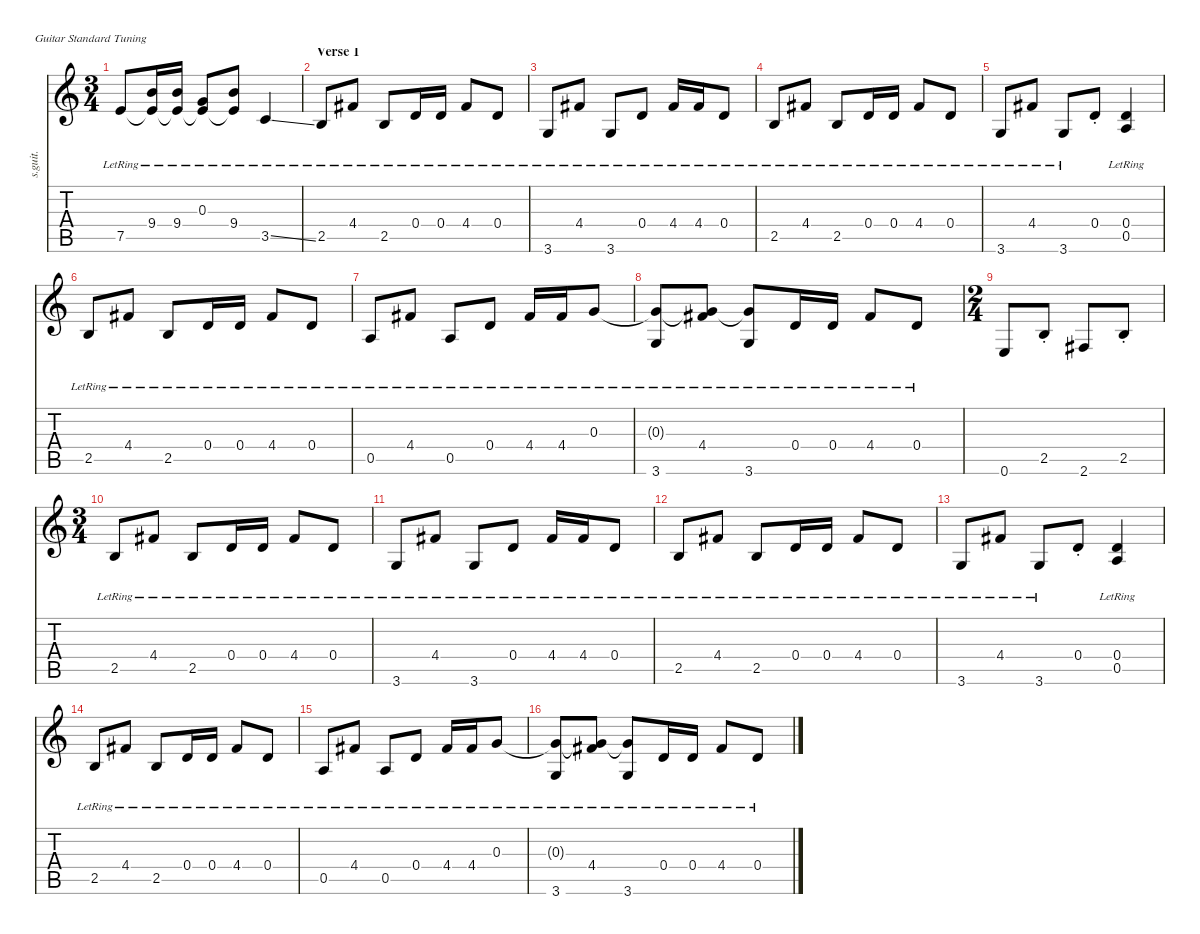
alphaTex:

\defaultSystemsLayout 4
\hideDynamics
\bracketExtendMode nobrackets
\track ("Kirk Hammett - Lead Clean" "s.guit.") {instrument electricguitarjazz}
\staff {score tabs}
\tuning (E4 B3 G3 D3 A2 E2)
\ts (3 4)
\tempo (103 hide)
\clef g2
\ks c
7.5{lr}.8{lyrics (0 "") lyrics (1 "") lyrics (2 "") lyrics (3 "") lyrics (4 "") dy mp} (9.4{lr} 7.5{lr t}).16{lyrics (0 "") lyrics (1 "") lyrics (2 "") lyrics (3 "") lyrics (4 "")} (9.4{lr} 7.5{lr t}).16{lyrics (0 "") lyrics (1 "") lyrics (2 "") lyrics (3 "") lyrics (4 "")} (0.3{lr} 7.5{lr t}).8{lyrics (0 "") lyrics (1 "") lyrics (2 "") lyrics (3 "") lyrics (4 "")} (9.4{lr} 7.5{lr t}).8{lyrics (0 "") lyrics (1 "") lyrics (2 "") lyrics (3 "") lyrics (4 "")} 3.5{ss lr}.4{lyrics (0 "") lyrics (1 "") lyrics (2 "") lyrics (3 "") lyrics (4 "")} |
\section ("" "Verse 1")
2.5{lr}.8{lyrics (0 "") lyrics (1 "") lyrics (2 "") lyrics (3 "") lyrics (4 "")} 4.4{lr acc #}.8{lyrics (0 "") lyrics (1 "") lyrics (2 "") lyrics (3 "") lyrics (4 "")} 2.5{lr}.8{lyrics (0 "") lyrics (1 "") lyrics (2 "") lyrics (3 "") lyrics (4 "")} 0.4{lr}.16{lyrics (0 "") lyrics (1 "") lyrics (2 "") lyrics (3 "") lyrics (4 "")} 0.4{lr}.16{lyrics (0 "") lyrics (1 "") lyrics (2 "") lyrics (3 "") lyrics (4 "")} 4.4{lr acc #}.8{lyrics (0 "") lyrics (1 "") lyrics (2 "") lyrics (3 "") lyrics (4 "")} 0.4{lr}.8{lyrics (0 "") lyrics (1 "") lyrics (2 "") lyrics (3 "") lyrics (4 "")} |
3.6{lr}.8{lyrics (0 "") lyrics (1 "") lyrics (2 "") lyrics (3 "") lyrics (4 "")} 4.4{lr acc #}.8{lyrics (0 "") lyrics (1 "") lyrics (2 "") lyrics (3 "") lyrics (4 "")} 3.6{lr}.8{lyrics (0 "") lyrics (1 "") lyrics (2 "") lyrics (3 "") lyrics (4 "")} 0.4{lr}.8{lyrics (0 "") lyrics (1 "") lyrics (2 "") lyrics (3 "") lyrics (4 "")} 4.4{lr acc #}.16{lyrics (0 "") lyrics (1 "") lyrics (2 "") lyrics (3 "") lyrics (4 "")} 4.4{lr acc #}.16{lyrics (0 "") lyrics (1 "") lyrics (2 "") lyrics (3 "") lyrics (4 "")} 0.4{lr}.8{lyrics (0 "") lyrics (1 "") lyrics (2 "") lyrics (3 "") lyrics (4 "")} |
2.5{lr}.8{lyrics (0 "") lyrics (1 "") lyrics (2 "") lyrics (3 "") lyrics (4 "")} 4.4{lr acc #}.8{lyrics (0 "") lyrics (1 "") lyrics (2 "") lyrics (3 "") lyrics (4 "")} 2.5{lr}.8{lyrics (0 "") lyrics (1 "") lyrics (2 "") lyrics (3 "") lyrics (4 "")} 0.4{lr}.16{lyrics (0 "") lyrics (1 "") lyrics (2 "") lyrics (3 "") lyrics (4 "")} 0.4{lr}.16{lyrics (0 "") lyrics (1 "") lyrics (2 "") lyrics (3 "") lyrics (4 "")} 4.4{lr acc #}.8{lyrics (0 "") lyrics (1 "") lyrics (2 "") lyrics (3 "") lyrics (4 "")} 0.4{lr}.8{lyrics (0 "") lyrics (1 "") lyrics (2 "") lyrics (3 "") lyrics (4 "")} |
3.6{lr}.8{lyrics (0 "") lyrics (1 "") lyrics (2 "") lyrics (3 "") lyrics (4 "") dy f} 4.4{lr acc #}.8{lyrics (0 "") lyrics (1 "") lyrics (2 "") lyrics (3 "") lyrics (4 "") dy mf} 3.6{lr}.8{lyrics (0 "") lyrics (1 "") lyrics (2 "") lyrics (3 "") lyrics (4 "") dy mp} 0.4{st}.8{lyrics (0 "") lyrics (1 "") lyrics (2 "") lyrics (3 "") lyrics (4 "") dy mf} (0.4{lr} 0.5{lr}).4{lyrics (0 "") lyrics (1 "") lyrics (2 "") lyrics (3 "") lyrics (4 "") dy f} |
2.5{lr}.8{lyrics (0 "") lyrics (1 "") lyrics (2 "") lyrics (3 "") lyrics (4 "") dy mp} 4.4{lr acc #}.8{lyrics (0 "") lyrics (1 "") lyrics (2 "") lyrics (3 "") lyrics (4 "")} 2.5{lr}.8{lyrics (0 "") lyrics (1 "") lyrics (2 "") lyrics (3 "") lyrics (4 "")} 0.4{lr}.16{lyrics (0 "") lyrics (1 "") lyrics (2 "") lyrics (3 "") lyrics (4 "")} 0.4{lr}.16{lyrics (0 "") lyrics (1 "") lyrics (2 "") lyrics (3 "") lyrics (4 "")} 4.4{lr acc #}.8{lyrics (0 "") lyrics (1 "") lyrics (2 "") lyrics (3 "") lyrics (4 "")} 0.4{lr}.8{lyrics (0 "") lyrics (1 "") lyrics (2 "") lyrics (3 "") lyrics (4 "")} |
0.5{lr}.8{lyrics (0 "") lyrics (1 "") lyrics (2 "") lyrics (3 "") lyrics (4 "")} 4.4{lr acc #}.8{lyrics (0 "") lyrics (1 "") lyrics (2 "") lyrics (3 "") lyrics (4 "")} 0.5{lr}.8{lyrics (0 "") lyrics (1 "") lyrics (2 "") lyrics (3 "") lyrics (4 "")} 0.4{lr}.8{lyrics (0 "") lyrics (1 "") lyrics (2 "") lyrics (3 "") lyrics (4 "")} 4.4{lr acc #}.16{lyrics (0 "") lyrics (1 "") lyrics (2 "") lyrics (3 "") lyrics (4 "")} 4.4{lr acc #}.16{lyrics (0 "") lyrics (1 "") lyrics (2 "") lyrics (3 "") lyrics (4 "")} 0.3{lr}.8{lyrics (0 "") lyrics (1 "") lyrics (2 "") lyrics (3 "") lyrics (4 "")} |
(0.3{lr t} 3.6{lr}).8{lyrics (0 "") lyrics (1 "") lyrics (2 "") lyrics (3 "") lyrics (4 "")} (0.3{lr t} 4.4{lr acc #}).8{lyrics (0 "") lyrics (1 "") lyrics (2 "") lyrics (3 "") lyrics (4 "")} (0.3{lr t} 3.6{lr}).8{lyrics (0 "") lyrics (1 "") lyrics (2 "") lyrics (3 "") lyrics (4 "")} 0.4{lr}.16{lyrics (0 "") lyrics (1 "") lyrics (2 "") lyrics (3 "") lyrics (4 "")} 0.4{lr}.16{lyrics (0 "") lyrics (1 "") lyrics (2 "") lyrics (3 "") lyrics (4 "")} 4.4{lr acc #}.8{lyrics (0 "") lyrics (1 "") lyrics (2 "") lyrics (3 "") lyrics (4 "")} 0.4{lr}.8{lyrics (0 "") lyrics (1 "") lyrics (2 "") lyrics (3 "") lyrics (4 "")} |
\ts (2 4)
\beaming (8 2 2 2 2)
0.6.8{lyrics (0 "") lyrics (1 "") lyrics (2 "") lyrics (3 "") lyrics (4 "")} 2.5{st}.8{lyrics (0 "") lyrics (1 "") lyrics (2 "") lyrics (3 "") lyrics (4 "")} 2.6{acc #}.8{lyrics (0 "") lyrics (1 "") lyrics (2 "") lyrics (3 "") lyrics (4 "")} 2.5{st}.8{lyrics (0 "") lyrics (1 "") lyrics (2 "") lyrics (3 "") lyrics (4 "")} |
\ts (3 4)
\beaming (8 2 2 2 2)
2.5{lr}.8{lyrics (0 "") lyrics (1 "") lyrics (2 "") lyrics (3 "") lyrics (4 "")} 4.4{lr acc #}.8{lyrics (0 "") lyrics (1 "") lyrics (2 "") lyrics (3 "") lyrics (4 "")} 2.5{lr}.8{lyrics (0 "") lyrics (1 "") lyrics (2 "") lyrics (3 "") lyrics (4 "")} 0.4{lr}.16{lyrics (0 "") lyrics (1 "") lyrics (2 "") lyrics (3 "") lyrics (4 "")} 0.4{lr}.16{lyrics (0 "") lyrics (1 "") lyrics (2 "") lyrics (3 "") lyrics (4 "")} 4.4{lr acc #}.8{lyrics (0 "") lyrics (1 "") lyrics (2 "") lyrics (3 "") lyrics (4 "")} 0.4{lr}.8{lyrics (0 "") lyrics (1 "") lyrics (2 "") lyrics (3 "") lyrics (4 "")} |
3.6{lr}.8{lyrics (0 "") lyrics (1 "") lyrics (2 "") lyrics (3 "") lyrics (4 "")} 4.4{lr acc #}.8{lyrics (0 "") lyrics (1 "") lyrics (2 "") lyrics (3 "") lyrics (4 "")} 3.6{lr}.8{lyrics (0 "") lyrics (1 "") lyrics (2 "") lyrics (3 "") lyrics (4 "")} 0.4{lr}.8{lyrics (0 "") lyrics (1 "") lyrics (2 "") lyrics (3 "") lyrics (4 "")} 4.4{lr acc #}.16{lyrics (0 "") lyrics (1 "") lyrics (2 "") lyrics (3 "") lyrics (4 "")} 4.4{lr acc #}.16{lyrics (0 "") lyrics (1 "") lyrics (2 "") lyrics (3 "") lyrics (4 "")} 0.4{lr}.8{lyrics (0 "") lyrics (1 "") lyrics (2 "") lyrics (3 "") lyrics (4 "")} |
2.5{lr}.8{lyrics (0 "") lyrics (1 "") lyrics (2 "") lyrics (3 "") lyrics (4 "")} 4.4{lr acc #}.8{lyrics (0 "") lyrics (1 "") lyrics (2 "") lyrics (3 "") lyrics (4 "")} 2.5{lr}.8{lyrics (0 "") lyrics (1 "") lyrics (2 "") lyrics (3 "") lyrics (4 "")} 0.4{lr}.16{lyrics (0 "") lyrics (1 "") lyrics (2 "") lyrics (3 "") lyrics (4 "")} 0.4{lr}.16{lyrics (0 "") lyrics (1 "") lyrics (2 "") lyrics (3 "") lyrics (4 "")} 4.4{lr acc #}.8{lyrics (0 "") lyrics (1 "") lyrics (2 "") lyrics (3 "") lyrics (4 "")} 0.4{lr}.8{lyrics (0 "") lyrics (1 "") lyrics (2 "") lyrics (3 "") lyrics (4 "")} |
3.6{lr}.8{lyrics (0 "") lyrics (1 "") lyrics (2 "") lyrics (3 "") lyrics (4 "") dy f} 4.4{lr acc #}.8{lyrics (0 "") lyrics (1 "") lyrics (2 "") lyrics (3 "") lyrics (4 "") dy mf} 3.6{lr}.8{lyrics (0 "") lyrics (1 "") lyrics (2 "") lyrics (3 "") lyrics (4 "") dy mp} 0.4{st}.8{lyrics (0 "") lyrics (1 "") lyrics (2 "") lyrics (3 "") lyrics (4 "") dy mf} (0.4{lr} 0.5{lr}).4{lyrics (0 "") lyrics (1 "") lyrics (2 "") lyrics (3 "") lyrics (4 "") dy f} |
2.5{lr}.8{lyrics (0 "") lyrics (1 "") lyrics (2 "") lyrics (3 "") lyrics (4 "") dy mp} 4.4{lr acc #}.8{lyrics (0 "") lyrics (1 "") lyrics (2 "") lyrics (3 "") lyrics (4 "")} 2.5{lr}.8{lyrics (0 "") lyrics (1 "") lyrics (2 "") lyrics (3 "") lyrics (4 "")} 0.4{lr}.16{lyrics (0 "") lyrics (1 "") lyrics (2 "") lyrics (3 "") lyrics (4 "")} 0.4{lr}.16{lyrics (0 "") lyrics (1 "") lyrics (2 "") lyrics (3 "") lyrics (4 "")} 4.4{lr acc #}.8{lyrics (0 "") lyrics (1 "") lyrics (2 "") lyrics (3 "") lyrics (4 "")} 0.4{lr}.8{lyrics (0 "") lyrics (1 "") lyrics (2 "") lyrics (3 "") lyrics (4 "")} |
0.5{lr}.8{lyrics (0 "") lyrics (1 "") lyrics (2 "") lyrics (3 "") lyrics (4 "")} 4.4{lr acc #}.8{lyrics (0 "") lyrics (1 "") lyrics (2 "") lyrics (3 "") lyrics (4 "")} 0.5{lr}.8{lyrics (0 "") lyrics (1 "") lyrics (2 "") lyrics (3 "") lyrics (4 "")} 0.4{lr}.8{lyrics (0 "") lyrics (1 "") lyrics (2 "") lyrics (3 "") lyrics (4 "")} 4.4{lr acc #}.16{lyrics (0 "") lyrics (1 "") lyrics (2 "") lyrics (3 "") lyrics (4 "")} 4.4{lr acc #}.16{lyrics (0 "") lyrics (1 "") lyrics (2 "") lyrics (3 "") lyrics (4 "")} 0.3{lr}.8{lyrics (0 "") lyrics (1 "") lyrics (2 "") lyrics (3 "") lyrics (4 "")} |
(0.3{lr t} 3.6{lr}).8{lyrics (0 "") lyrics (1 "") lyrics (2 "") lyrics (3 "") lyrics (4 "")} (0.3{lr t} 4.4{lr acc #}).8{lyrics (0 "") lyrics (1 "") lyrics (2 "") lyrics (3 "") lyrics (4 "")} (0.3{lr t} 3.6{lr}).8{lyrics (0 "") lyrics (1 "") lyrics (2 "") lyrics (3 "") lyrics (4 "")} 0.4{lr}.16{lyrics (0 "") lyrics (1 "") lyrics (2 "") lyrics (3 "") lyrics (4 "")} 0.4{lr}.16{lyrics (0 "") lyrics (1 "") lyrics (2 "") lyrics (3 "") lyrics (4 "")} 4.4{lr acc #}.8{lyrics (0 "") lyrics (1 "") lyrics (2 "") lyrics (3 "") lyrics (4 "")} 0.4{lr}.8{lyrics (0 "") lyrics (1 "") lyrics (2 "") lyrics (3 "") lyrics (4 "")}
